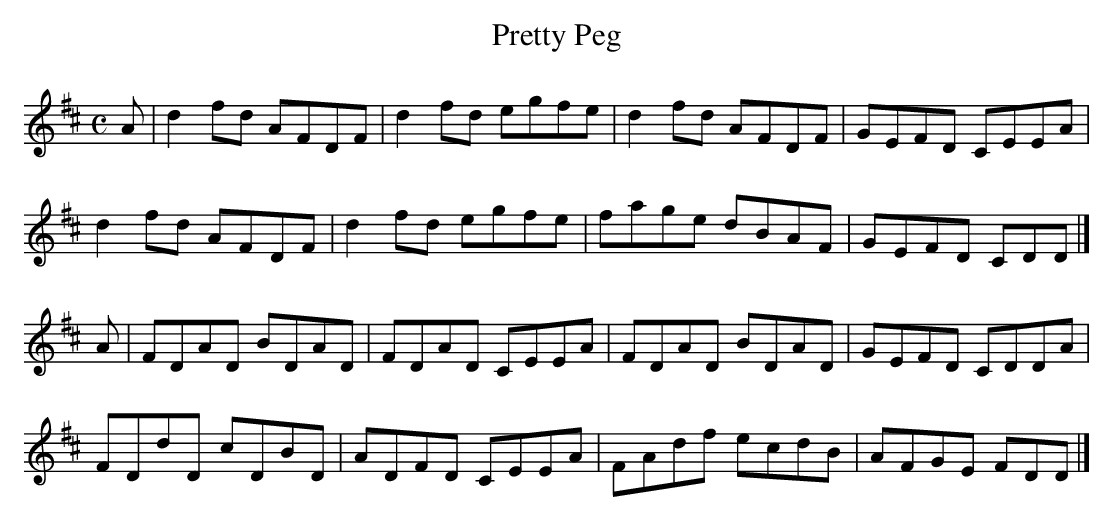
X:1
T:Pretty Peg
M:C
L:1/8
K:D Major
A|d2fd AFDF|d2fd egfe|d2fd AFDF|GEFD CEEA|!
d2fd AFDF|d2fd egfe|fage dBAF|GEFD CDD|]!
A|FDAD BDAD|FDAD CEEA|FDAD BDAD|GEFD CDDA|!
FDdD cDBD|ADFD CEEA|FAdf ecdB|AFGE FDD|]!
